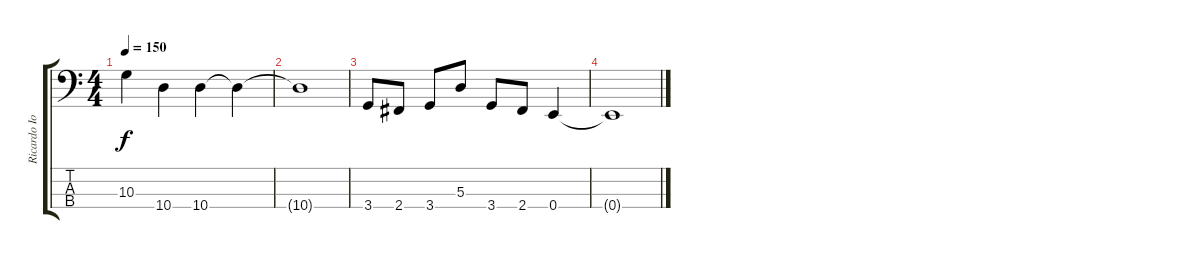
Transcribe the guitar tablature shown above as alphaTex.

\track ("Ricardo Iorio" "Ricardo Io") {instrument electricbassfinger}
\staff {score tabs}
\tuning (G2 D2 A1 E1) {hide}
\ts (4 4)
\tempo 150
\clef f4
\ks c
10.3{t}.4{dy f} 10.4.4 10.4.4 10.4{t}.4 |
10.4{t}.1 |
3.4.8 2.4.8 3.4.8 5.3.8 3.4.8 2.4.8 0.4.4 |
0.4{t}.1
